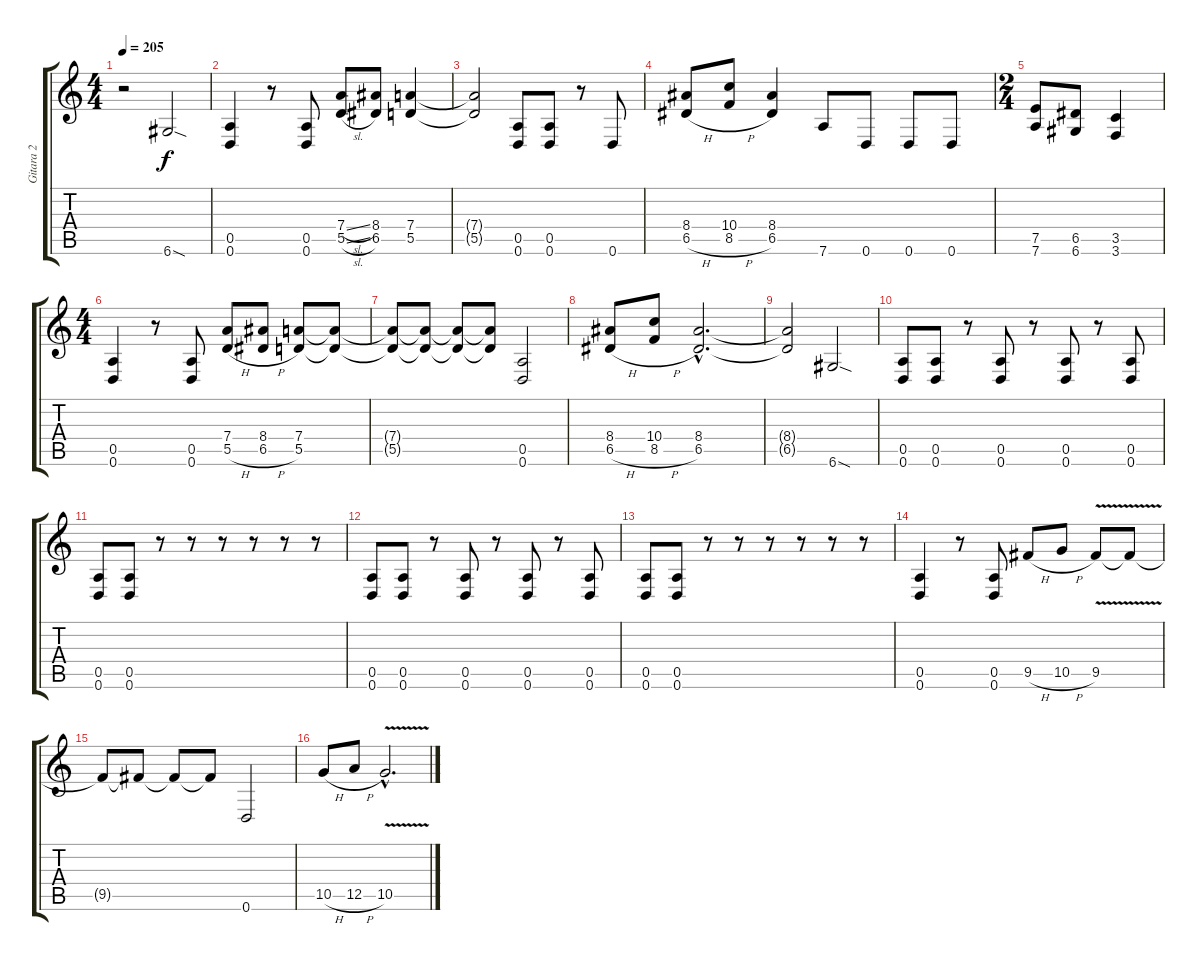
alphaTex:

\track ("Gitara 2" "Gitara 2") {instrument distortionguitar}
\staff {score tabs}
\tuning (E4 B3 G3 D3 A2 D2) {hide}
\ts (4 4)
\tempo 205
\clef g2
\ks c
r.2{dy f} 6.6{sod}.2 |
(0.5 0.6).4 r.8 (0.5 0.6).8 (7.4{sl} 5.5{sl}).8 (8.4 6.5).8 (7.4 5.5).4 |
(7.4{t} 5.5{t}).2 (0.5 0.6).8 (0.5 0.6).8 r.8 0.6.8 |
(8.4 6.5{h}).8 (10.4 8.5{h}).8 (8.4 6.5).4 7.6.8 0.6.8 0.6.8 0.6.8 |
\ts (2 4)
(7.5 7.6).8 (6.5 6.6).8 (3.5 3.6).4 |
\ts (4 4)
(0.5 0.6).4 r.8 (0.5 0.6).8 (7.4 5.5{h}).8 (8.4 6.5{h}).8 (7.4 5.5).8 (7.4{t} 5.5{t}).8 |
(7.4{t} 5.5{t}).8 (7.4{t} 5.5{t}).8 (7.4{t} 5.5{t}).8 (7.4{t} 5.5{t}).8 (0.5 0.6).2 |
(8.4 6.5{h}).8 (10.4 8.5{h}).8 (8.4{hac} 6.5{hac}).2{d} |
(8.4{t} 6.5{t}).2 6.6{sod}.2 |
(0.5 0.6).8 (0.5 0.6).8 r.8 (0.5 0.6).8 r.8 (0.5 0.6).8 r.8 (0.5 0.6).8 |
(0.5 0.6).8 (0.5 0.6).8 r.8 r.8 r.8 r.8 r.8 r.8 |
(0.5 0.6).8 (0.5 0.6).8 r.8 (0.5 0.6).8 r.8 (0.5 0.6).8 r.8 (0.5 0.6).8 |
(0.5 0.6).8 (0.5 0.6).8 r.8 r.8 r.8 r.8 r.8 r.8 |
(0.5 0.6).4 r.8 (0.5 0.6).8 9.5{h}.8 10.5{h}.8 9.5{v}.8 9.5{t}.8 |
9.5{t}.8 9.5{t}.8 9.5{t}.8 9.5{t}.8 0.6.2 |
10.5{h}.8 12.5{h}.8 10.5{v hac}.2{d}
